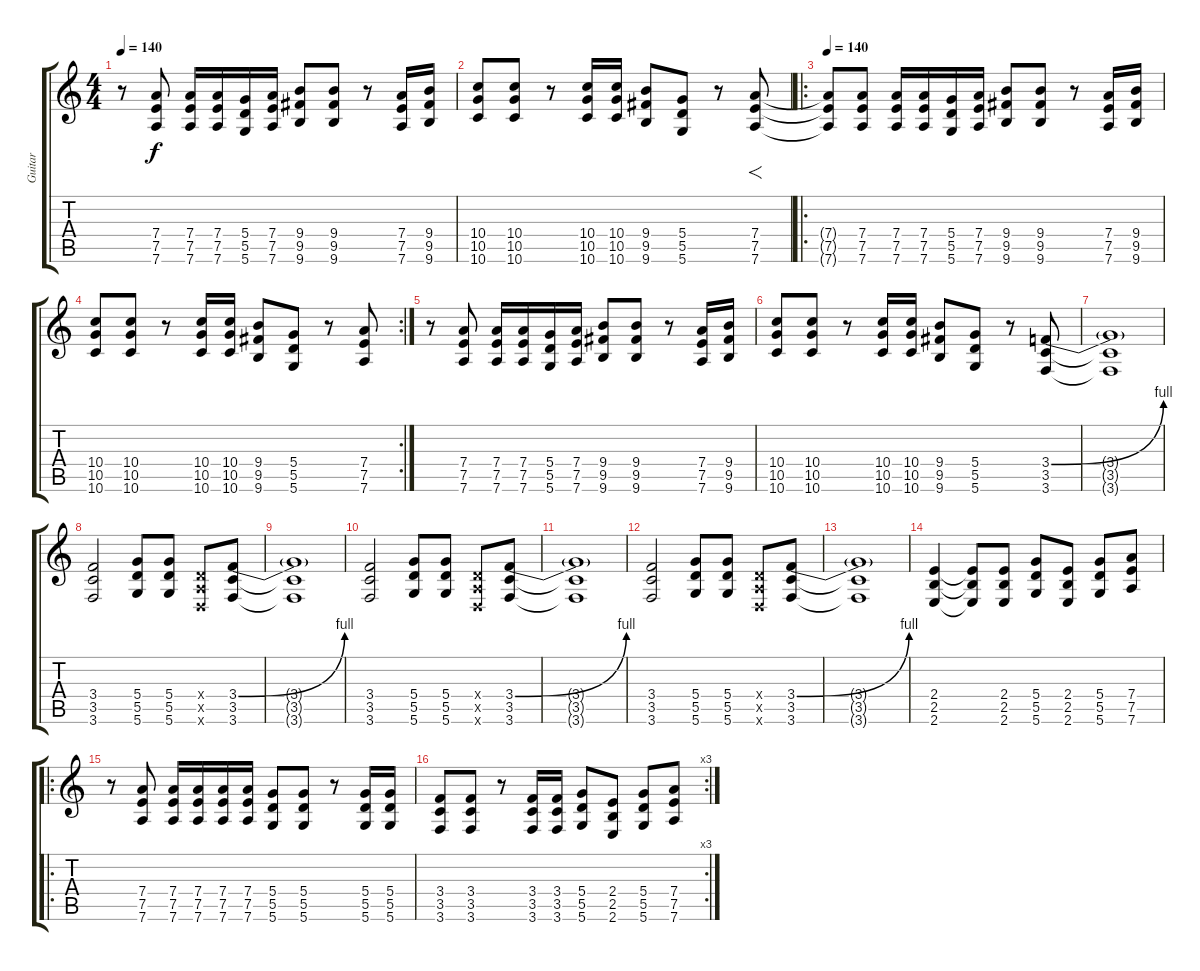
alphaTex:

\track ("Guitar" "Guitar") {instrument synthbass1}
\staff {score tabs}
\tuning (E4 B3 G3 D3 A2 D2) {hide}
\ts (4 4)
\tempo 140
\tempo 120
\tempo 140
\clef g2
\ks c
r.8{dy f instrument synthbass1} (7.4 7.5 7.6).8 (7.4 7.5 7.6).16 (7.4 7.5 7.6).16 (5.4 5.5 5.6).16 (7.4 7.5 7.6).16 (9.4 9.5 9.6).8 (9.4 9.5 9.6).8 r.8 (7.4 7.5 7.6).16 (9.4 9.5 9.6).16 |
(10.4 10.5 10.6).8 (10.4 10.5 10.6).8 r.8 (10.4 10.5 10.6).16 (10.4 10.5 10.6).16 (9.4 9.5 9.6).8 (5.4 5.5 5.6).8 r.8 (7.4 7.5 7.6).8{f} |
\ro
\tempo 140
(7.4{t} 7.5{t} 7.6{t}).8 (7.4 7.5 7.6).8 (7.4 7.5 7.6).16 (7.4 7.5 7.6).16 (5.4 5.5 5.6).16 (7.4 7.5 7.6).16 (9.4 9.5 9.6).8 (9.4 9.5 9.6).8 r.8 (7.4 7.5 7.6).16 (9.4 9.5 9.6).16 |
\rc 2
(10.4 10.5 10.6).8 (10.4 10.5 10.6).8 r.8 (10.4 10.5 10.6).16 (10.4 10.5 10.6).16 (9.4 9.5 9.6).8 (5.4 5.5 5.6).8 r.8 (7.4 7.5 7.6).8 |
r.8 (7.4 7.5 7.6).8 (7.4 7.5 7.6).16 (7.4 7.5 7.6).16 (5.4 5.5 5.6).16 (7.4 7.5 7.6).16 (9.4 9.5 9.6).8 (9.4 9.5 9.6).8 r.8 (7.4 7.5 7.6).16 (9.4 9.5 9.6).16 |
(10.4 10.5 10.6).8 (10.4 10.5 10.6).8 r.8 (10.4 10.5 10.6).16 (10.4 10.5 10.6).16 (9.4 9.5 9.6).8 (5.4 5.5 5.6).8 r.8 (3.4{be (bend 0 0 60 4)} 3.5 3.6).8 |
(3.4{t} 3.5{t} 3.6{t}).1 |
(3.4 3.5 3.6).2 (5.4 5.5 5.6).8 (5.4 5.5 5.6).8 (0.4{x} 0.5{x} 0.6{x}).8 (3.4{be (bend 0 0 60 4)} 3.5 3.6).8 |
(3.4{t} 3.5{t} 3.6{t}).1 |
(3.4 3.5 3.6).2 (5.4 5.5 5.6).8 (5.4 5.5 5.6).8 (0.4{x} 0.5{x} 0.6{x}).8 (3.4{be (bend 0 0 60 4)} 3.5 3.6).8 |
(3.4{t} 3.5{t} 3.6{t}).1 |
(3.4 3.5 3.6).2 (5.4 5.5 5.6).8 (5.4 5.5 5.6).8 (0.4{x} 0.5{x} 0.6{x}).8 (3.4{be (bend 0 0 60 4)} 3.5 3.6).8 |
(3.4{t} 3.5{t} 3.6{t}).1 |
(2.4 2.5 2.6).4 (2.4{t} 2.5{t} 2.6{t}).8 (2.4 2.5 2.6).8 (5.4 5.5 5.6).8 (2.4 2.5 2.6).8 (5.4 5.5 5.6).8 (7.4 7.5 7.6).8 |
\ro
r.8 (7.4 7.5 7.6).8 (7.4 7.5 7.6).16 (7.4 7.5 7.6).16 (7.4 7.5 7.6).16 (7.4 7.5 7.6).16 (5.4 5.5 5.6).8 (5.4 5.5 5.6).8 r.8 (5.4 5.5 5.6).16 (5.4 5.5 5.6).16 |
\rc 3
(3.4 3.5 3.6).8 (3.4 3.5 3.6).8 r.8 (3.4 3.5 3.6).16 (3.4 3.5 3.6).16 (5.4 5.5 5.6).8 (2.4 2.5 2.6).8 (5.4 5.5 5.6).8 (7.4 7.5 7.6).8
